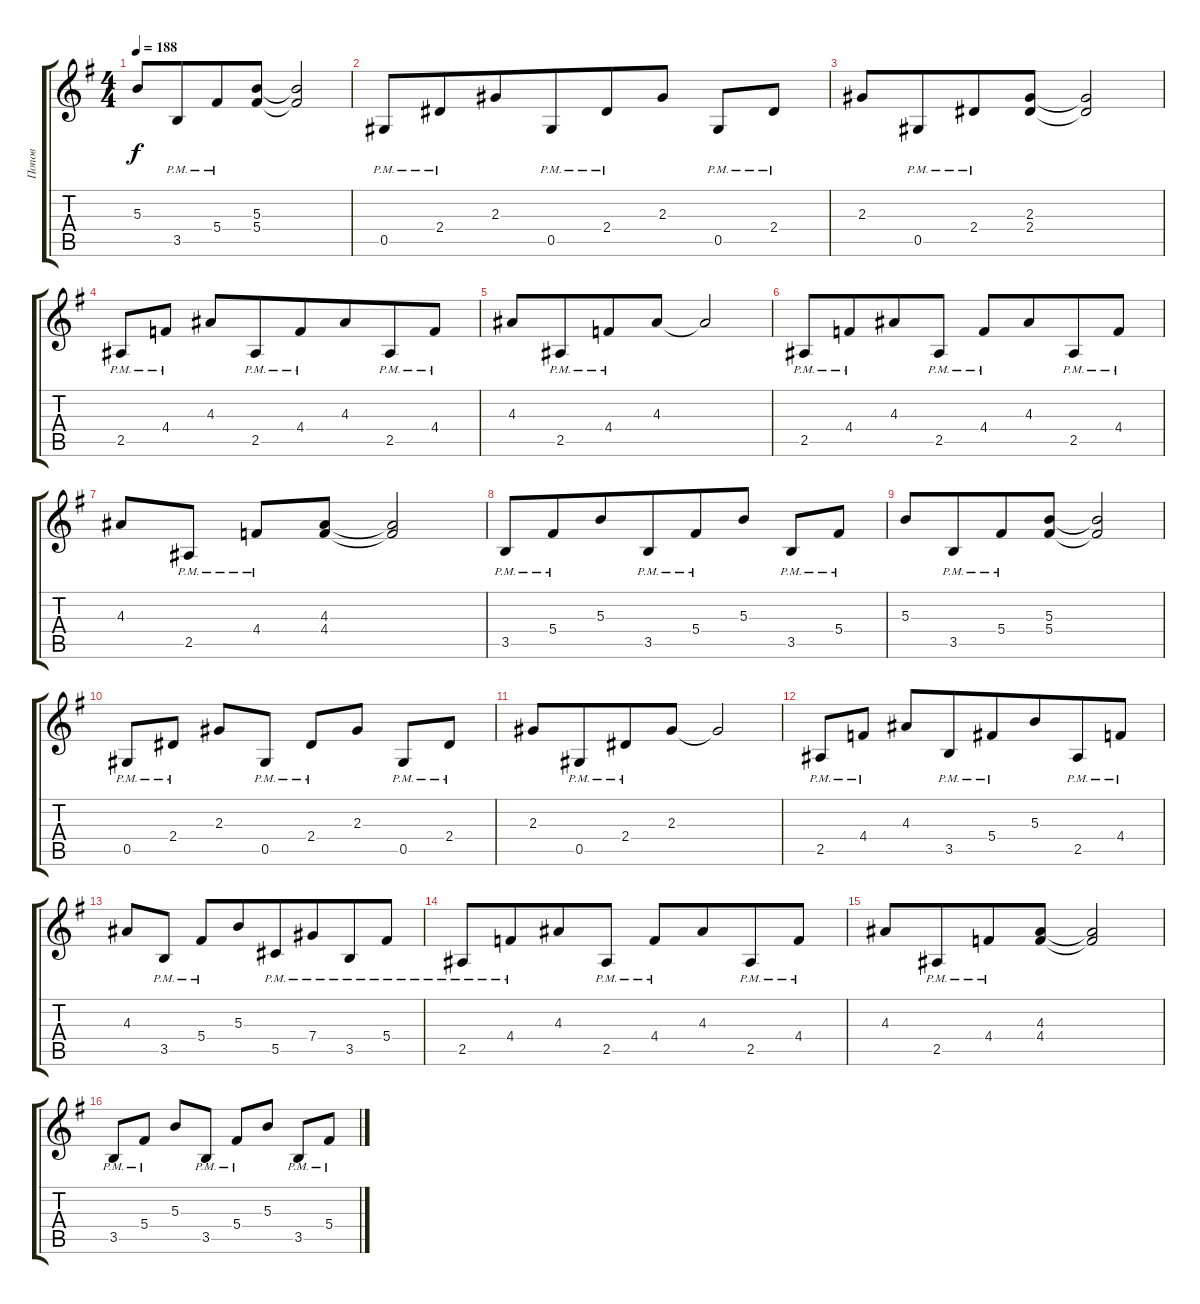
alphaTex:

\track ("Попов" "Попов") {instrument distortionguitar}
\staff {score tabs}
\tuning (Eb4 Bb3 Gb3 Db3 Ab2 Eb2) {hide}
\ts (4 4)
\tempo 188
\clef g2
\ks g
5.3.8{dy f beam merge} 3.5{pm}.8{beam merge} 5.4{pm}.8{beam merge} (5.3 5.4).8{beam merge} (5.3{t} 5.4{t}).2 |
0.5{pm}.8 2.4{pm}.8{beam merge} 2.3.8{beam merge} 0.5{pm}.8{beam merge} 2.4{pm}.8 2.3.8 0.5{pm}.8{beam merge} 2.4{pm}.8 |
2.3.8{beam merge} 0.5{pm}.8{beam merge} 2.4{pm}.8{beam merge} (2.3 2.4).8 (2.3{t} 2.4{t}).2 |
2.5{pm}.8{beam merge} 4.4{pm}.8 4.3.8 2.5{pm}.8{beam merge} 4.4{pm}.8{beam merge} 4.3.8{beam merge} 2.5{pm}.8{beam merge} 4.4{pm}.8 |
4.3.8{beam merge} 2.5{pm}.8{beam merge} 4.4{pm}.8{beam merge} 4.3.8{beam merge} 4.3{t}.2 |
2.5{pm}.8 4.4{pm}.8{beam merge} 4.3.8 2.5{pm}.8 4.4{pm}.8 4.3.8{beam merge} 2.5{pm}.8 4.4{pm}.8 |
4.3.8 2.5{pm}.8 4.4{pm}.8{beam merge} (4.3 4.4).8{beam merge} (4.3{t} 4.4{t}).2 |
3.5{pm}.8 5.4{pm}.8{beam merge} 5.3.8 3.5{pm}.8{beam merge} 5.4{pm}.8{beam merge} 5.3.8 3.5{pm}.8 5.4{pm}.8 |
5.3.8{beam merge} 3.5{pm}.8{beam merge} 5.4{pm}.8{beam merge} (5.3 5.4).8 (5.3{t} 5.4{t}).2 |
0.5{pm}.8 2.4{pm}.8 2.3.8 0.5{pm}.8 2.4{pm}.8 2.3.8 0.5{pm}.8{beam merge} 2.4{pm}.8 |
2.3.8 0.5{pm}.8{beam merge} 2.4{pm}.8 2.3.8{beam merge} 2.3{t}.2 |
2.5{pm}.8{beam merge} 4.4{pm}.8 4.3.8 3.5{pm}.8{beam merge} 5.4{pm}.8 5.3.8{beam merge} 2.5{pm}.8 4.4{pm}.8 |
4.3.8 3.5{pm}.8 5.4{pm}.8 5.3.8{beam merge} 5.5{pm}.8 7.4{pm}.8{beam merge} 3.5{pm}.8 5.4{pm}.8 |
2.5{pm}.8{beam merge} 4.4{pm}.8{beam merge} 4.3.8{beam merge} 2.5{pm}.8 4.4{pm}.8{beam merge} 4.3.8{beam merge} 2.5{pm}.8 4.4{pm}.8 |
4.3.8{beam merge} 2.5{pm}.8{beam merge} 4.4{pm}.8{beam merge} (4.3 4.4).8{beam merge} (4.3{t} 4.4{t}).2 |
3.5{pm}.8 5.4{pm}.8 5.3.8{beam merge} 3.5{pm}.8 5.4{pm}.8{beam merge} 5.3.8 3.5{pm}.8 5.4{pm}.8
